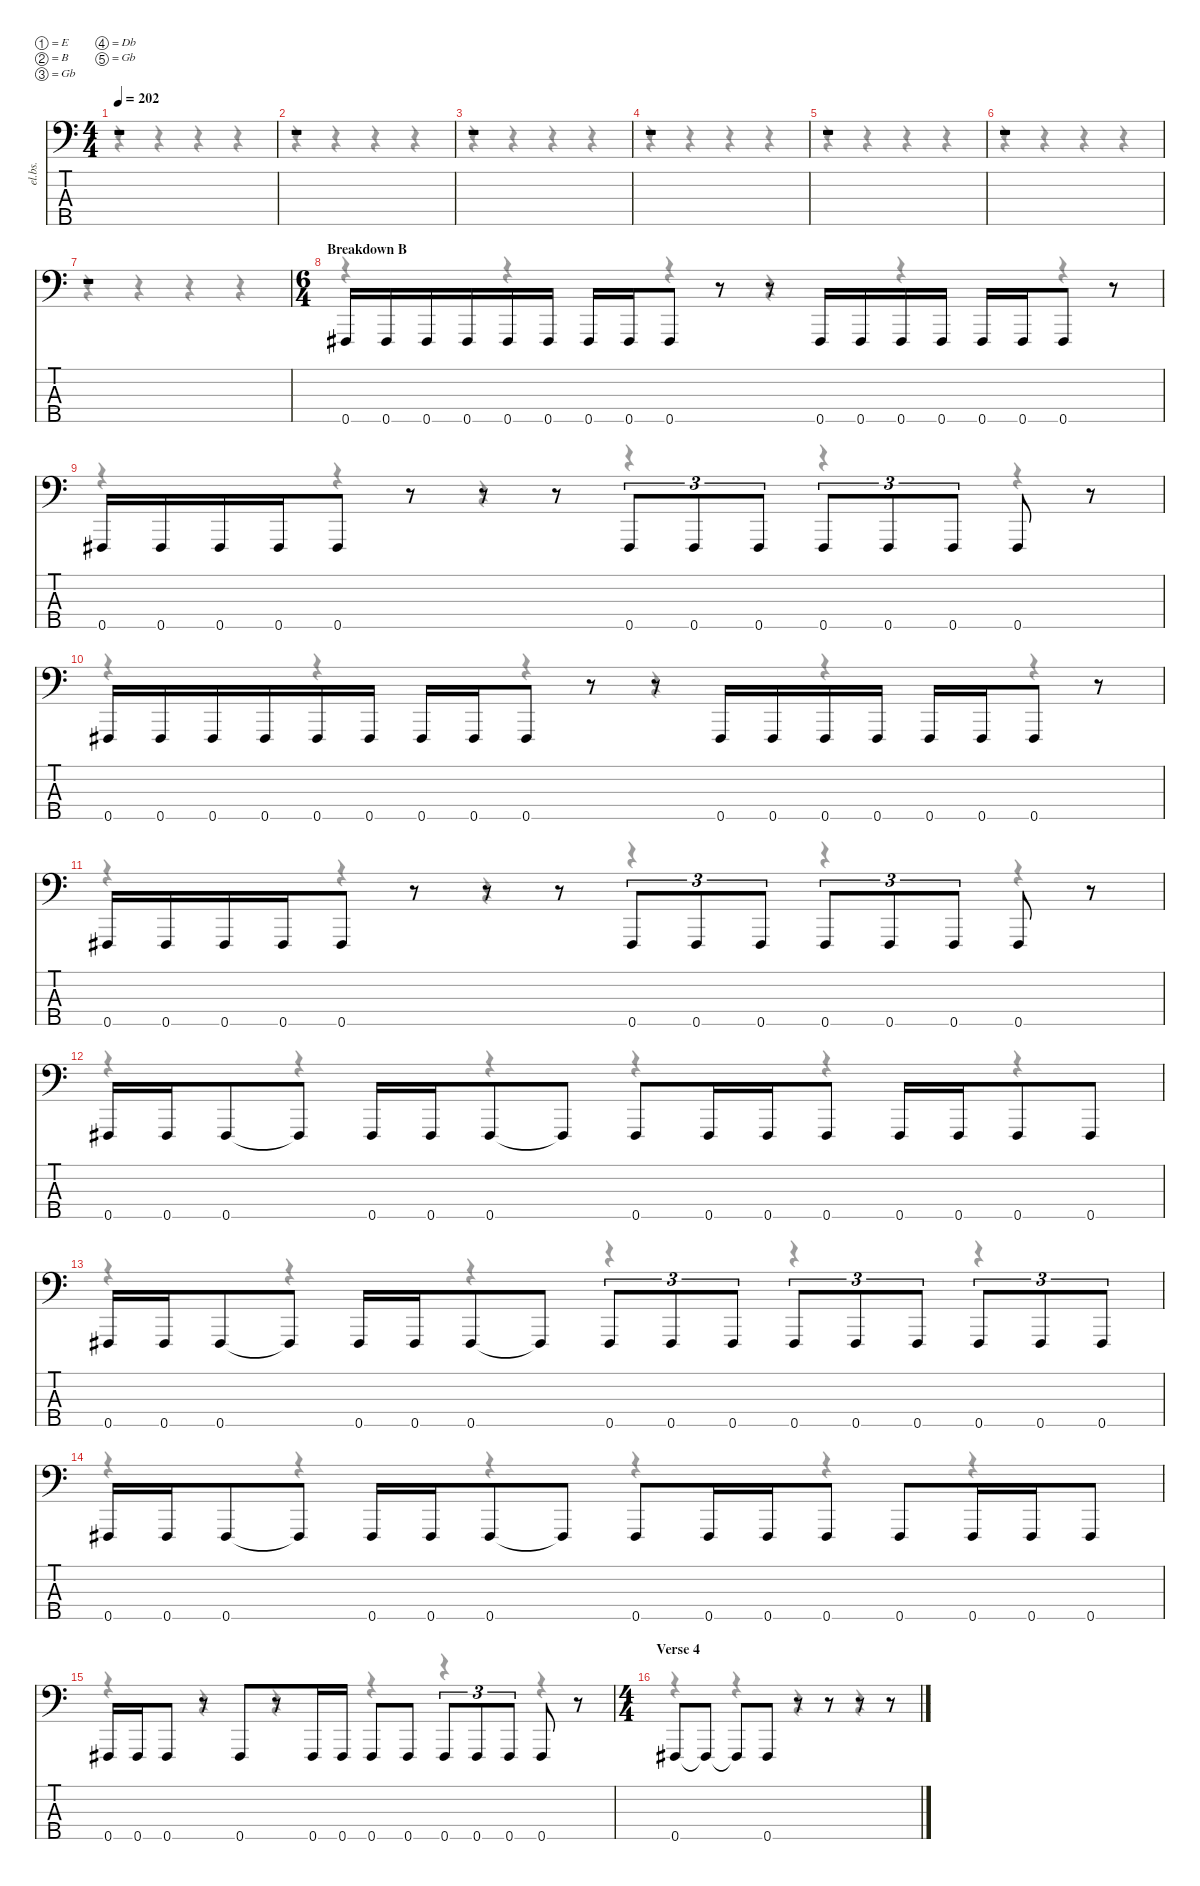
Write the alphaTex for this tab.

\defaultSystemsLayout 4
\hideDynamics
\bracketExtendMode nobrackets
\track ("Conor Hesse" "el.bs.") {instrument slapbass1}
\staff {score tabs}
\tuning (E2 B1 Gb1 Db1 Gb0)
\voice
\ts (4 4)
\tempo 202
\clef f4
\ks c
r.1{dy f beam Up} |
r.1{beam Up} |
r.1{beam Up} |
r.1{beam Up} |
r.1{beam Up} |
r.1{beam Up} |
r.1{beam Up} |
\ts (6 4)
\beaming (8 3 3 3 3)
\section ("" "Breakdown B")
0.5{acc #}.16{dy mf beam Up} 0.5{acc #}.16{beam Up} 0.5{acc #}.16{beam Up} 0.5{acc #}.16{beam Up} 0.5{acc #}.16{beam Up} 0.5{acc #}.16{beam Up} 0.5{acc #}.16{beam Up} 0.5{acc #}.16{beam Up} 0.5{acc #}.8{beam Up} r.8{beam Up} r.8{beam Up} 0.5{acc #}.16{beam Up} 0.5{acc #}.16{beam Up} 0.5{acc #}.16{beam Up} 0.5{acc #}.16{beam Up} 0.5{acc #}.16{beam Up} 0.5{acc #}.16{beam Up} 0.5{acc #}.8{beam Up} r.8{beam Up} |
0.5{acc #}.16{beam Up} 0.5{acc #}.16{beam Up} 0.5{acc #}.16{beam Up} 0.5{acc #}.16{beam Up} 0.5{acc #}.8{beam Up} r.8{beam Up} r.8{beam Up} r.8{beam Up} 0.5{acc #}.8{tu (3 2) beam Up} 0.5{acc #}.8{tu (3 2) beam Up} 0.5{acc #}.8{tu (3 2) beam Up} 0.5{acc #}.8{tu (3 2) beam Up} 0.5{acc #}.8{tu (3 2) beam Up} 0.5{acc #}.8{tu (3 2) beam Up} 0.5{acc #}.8{beam Up} r.8{beam Up} |
0.5{acc #}.16{beam Up} 0.5{acc #}.16{beam Up} 0.5{acc #}.16{beam Up} 0.5{acc #}.16{beam Up} 0.5{acc #}.16{beam Up} 0.5{acc #}.16{beam Up} 0.5{acc #}.16{beam Up} 0.5{acc #}.16{beam Up} 0.5{acc #}.8{beam Up} r.8{beam Up} r.8{beam Up} 0.5{acc #}.16{beam Up} 0.5{acc #}.16{beam Up} 0.5{acc #}.16{beam Up} 0.5{acc #}.16{beam Up} 0.5{acc #}.16{beam Up} 0.5{acc #}.16{beam Up} 0.5{acc #}.8{beam Up} r.8{beam Up} |
0.5{acc #}.16{beam Up} 0.5{acc #}.16{beam Up} 0.5{acc #}.16{beam Up} 0.5{acc #}.16{beam Up} 0.5{acc #}.8{beam Up} r.8{beam Up} r.8{beam Up} r.8{beam Up} 0.5{acc #}.8{tu (3 2) beam Up} 0.5{acc #}.8{tu (3 2) beam Up} 0.5{acc #}.8{tu (3 2) beam Up} 0.5{acc #}.8{tu (3 2) beam Up} 0.5{acc #}.8{tu (3 2) beam Up} 0.5{acc #}.8{tu (3 2) beam Up} 0.5{acc #}.8{beam Up} r.8{beam Up} |
0.5{acc #}.16{dy f beam Up} 0.5{acc #}.16{beam Up} 0.5{acc #}.8{beam Up} 0.5{t acc #}.8{beam Up} 0.5{acc #}.16{beam Up} 0.5{acc #}.16{beam Up} 0.5{acc #}.8{beam Up} 0.5{t acc #}.8{beam Up} 0.5{acc #}.8{beam Up} 0.5{acc #}.16{beam Up} 0.5{acc #}.16{beam Up} 0.5{acc #}.8{beam Up} 0.5{acc #}.16{beam Up} 0.5{acc #}.16{beam Up} 0.5{acc #}.8{beam Up} 0.5{acc #}.8{beam Up} |
0.5{acc #}.16{beam Up} 0.5{acc #}.16{beam Up} 0.5{acc #}.8{beam Up} 0.5{t acc #}.8{beam Up} 0.5{acc #}.16{beam Up} 0.5{acc #}.16{beam Up} 0.5{acc #}.8{beam Up} 0.5{t acc #}.8{beam Up} 0.5{acc #}.8{tu (3 2) beam Up} 0.5{acc #}.8{tu (3 2) beam Up} 0.5{acc #}.8{tu (3 2) beam Up} 0.5{acc #}.8{tu (3 2) beam Up} 0.5{acc #}.8{tu (3 2) beam Up} 0.5{acc #}.8{tu (3 2) beam Up} 0.5{acc #}.8{tu (3 2) beam Up} 0.5{acc #}.8{tu (3 2) beam Up} 0.5{acc #}.8{tu (3 2) beam Up} |
0.5{acc #}.16{beam Up} 0.5{acc #}.16{beam Up} 0.5{acc #}.8{beam Up} 0.5{t acc #}.8{beam Up} 0.5{acc #}.16{beam Up} 0.5{acc #}.16{beam Up} 0.5{acc #}.8{beam Up} 0.5{t acc #}.8{beam Up} 0.5{acc #}.8{beam Up} 0.5{acc #}.16{beam Up} 0.5{acc #}.16{beam Up} 0.5{acc #}.8{beam Up} 0.5{acc #}.8{beam Up} 0.5{acc #}.16{beam Up} 0.5{acc #}.16{beam Up} 0.5{acc #}.8{beam Up} |
0.5{acc #}.16{beam Up} 0.5{acc #}.16{beam Up} 0.5{acc #}.8{beam Up} r.8{beam Up} 0.5{acc #}.8{beam Up} r.8{beam Up} 0.5{acc #}.16{beam Up} 0.5{acc #}.16{beam Up} 0.5{acc #}.8{beam Up} 0.5{acc #}.8{beam Up} 0.5{acc #}.8{tu (3 2) beam Up} 0.5{acc #}.8{tu (3 2) beam Up} 0.5{acc #}.8{tu (3 2) beam Up} 0.5{acc #}.8{beam Up} r.8{beam Up} |
\ts (4 4)
\beaming (8 2 2 2 2)
\section ("" "Verse 4")
0.5{acc #}.8{beam Up} 0.5{t acc #}.8{beam Up} 0.5{t acc #}.8{beam Up} 0.5{acc #}.8{beam Up} r.8{beam Up} r.8{beam Up} r.8{beam Up} r.8{beam Up}
\voice
\clef f4
\ottava regular
\simile none
\ks c
r.4{dy mf beam Down} r.4{beam Down} r.4{beam Down} r.4{beam Down} |
r.4{beam Down} r.4{beam Down} r.4{beam Down} r.4{beam Down} |
r.4{beam Down} r.4{beam Down} r.4{beam Down} r.4{beam Down} |
r.4{beam Down} r.4{beam Down} r.4{beam Down} r.4{beam Down} |
r.4{beam Down} r.4{beam Down} r.4{beam Down} r.4{beam Down} |
r.4{beam Down} r.4{beam Down} r.4{beam Down} r.4{beam Down} |
r.4{beam Down} r.4{beam Down} r.4{beam Down} r.4{beam Down} |
r.4{beam Down} r.4{beam Down} r.4{beam Down} r.4{beam Down} r.4{beam Down} r.4{beam Down} |
r.4{beam Down} r.4{beam Down} r.4{beam Down} r.4{beam Down} r.4{beam Down} r.4{beam Down} |
r.4{beam Down} r.4{beam Down} r.4{beam Down} r.4{beam Down} r.4{beam Down} r.4{beam Down} |
r.4{beam Down} r.4{beam Down} r.4{beam Down} r.4{beam Down} r.4{beam Down} r.4{beam Down} |
r.4{beam Down} r.4{beam Down} r.4{beam Down} r.4{beam Down} r.4{beam Down} r.4{beam Down} |
r.4{beam Down} r.4{beam Down} r.4{beam Down} r.4{beam Down} r.4{beam Down} r.4{beam Down} |
r.4{beam Down} r.4{beam Down} r.4{beam Down} r.4{beam Down} r.4{beam Down} r.4{beam Down} |
r.4{beam Down} r.4{beam Down} r.4{beam Down} r.4{beam Down} r.4{beam Down} r.4{beam Down} |
r.4{beam Down} r.4{beam Down} r.4{beam Down} r.4{beam Down}
